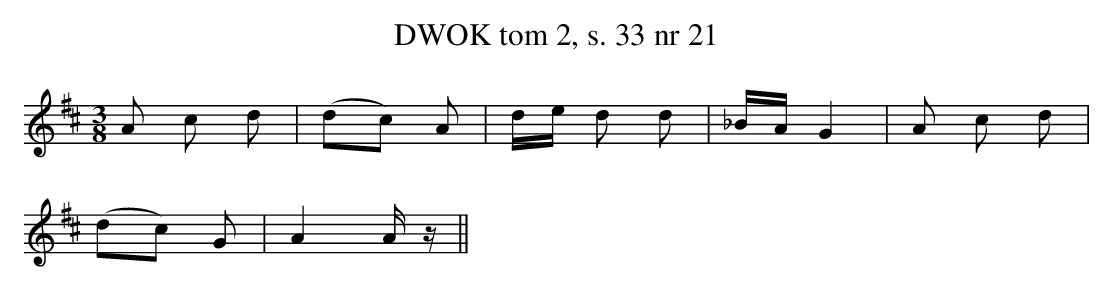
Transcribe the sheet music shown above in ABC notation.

X:1
T:DWOK tom 2, s. 33 nr 21
L:1/16
M:3/8
K:D
A2 c2 d2|(d2c2) A2|de d2 d2|_BA G4|A2 c2 d2|
(d2c2) G2|A4 Az||
